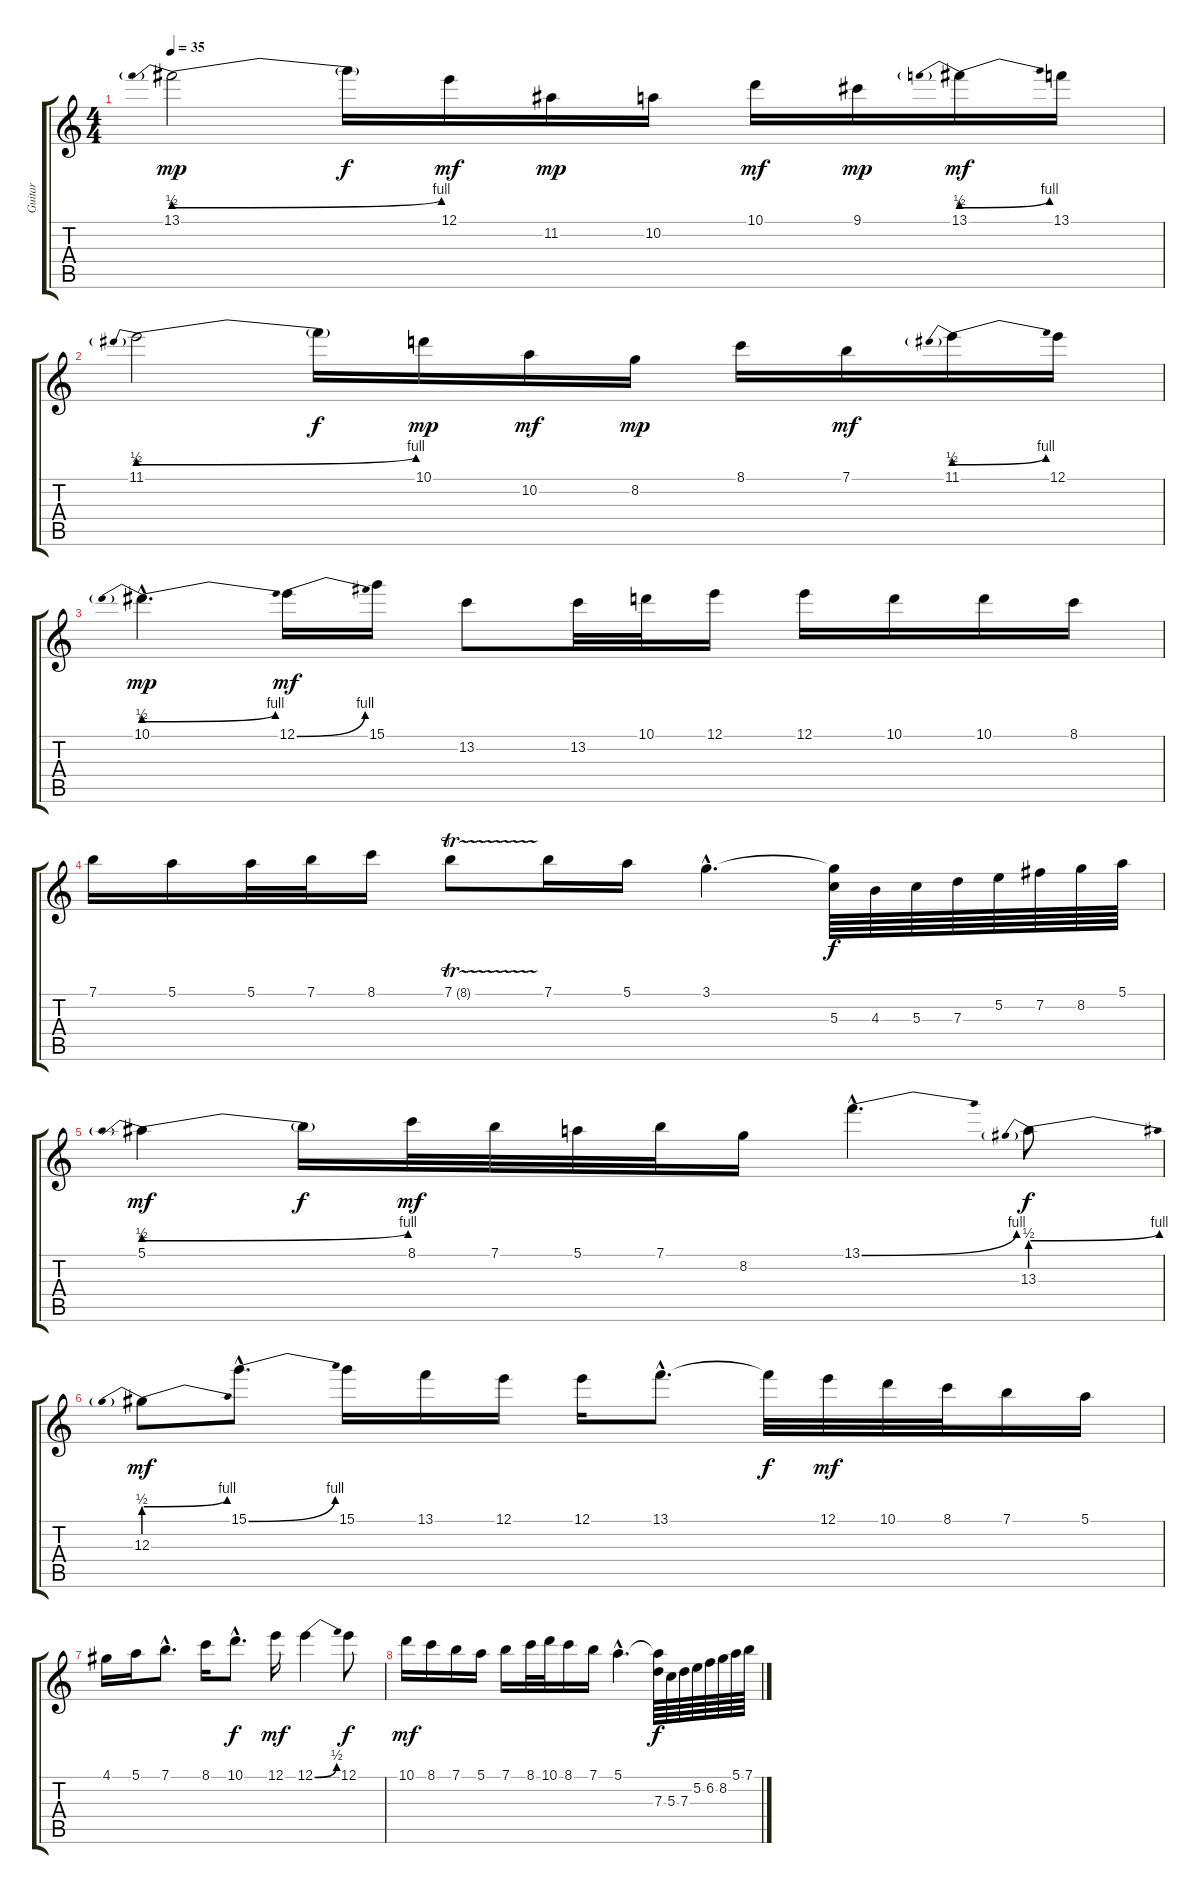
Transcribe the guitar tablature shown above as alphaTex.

\track ("Guitar" "Guitar") {instrument distortionguitar}
\staff {score tabs}
\tuning (E4 B3 G3 D3 A2 E2) {hide}
\ts (4 4)
\tempo 35
\clef g2
\ks c
13.1{be (prebendbend 0 2 60 4)}.2{dy mp} 13.1{t}.16{dy f} 12.1.16{dy mf} 11.2.16{dy mp} 10.2.16 10.1.16{dy mf} 9.1.16{dy mp} 13.1{be (prebendbend 0 2 60 4)}.16{dy mf} 13.1.16 |
11.1{be (prebendbend 0 2 60 4)}.2 11.1{t}.16{dy f} 10.1.16{dy mp} 10.2.16{dy mf} 8.2.16{dy mp} 8.1.16 7.1.16{dy mf} 11.1{be (prebendbend 0 2 60 4)}.16 12.1.16 |
10.1{be (prebendbend 0 2 60 4) hac}.4{d dy mp} 12.1{be (bend 0 0 60 4)}.16{dy mf} 15.1.16 13.2.8 13.2.32 10.1.32 12.1.16 12.1.16 10.1.16 10.1.16 8.1.16 |
7.1.16 5.1.16 5.1.32 7.1.32 8.1.16 7.1{tr (8 64)}.8 7.1.16 5.1.16 3.1{hac}.4{d} (3.1{t} 5.3).64{dy f} 4.3.64 5.3.64 7.3.64 5.2.64 7.2.64 8.2.64 5.1.64 |
5.1{be (prebendbend 0 2 60 4)}.4{dy mf} 5.1{t}.16{dy f} 8.1.32{dy mf} 7.1.32 5.1.32 7.1.32 8.2.16 13.1{be (bend 0 0 60 4) hac}.4{d} 13.3{be (prebendbend 0 2 60 4)}.8{dy f} |
12.3{be (prebendbend 0 2 60 4)}.8{dy mf} 15.1{be (bend 0 0 60 4) hac}.8{d} 15.1.16 13.1.16 12.1.16 12.1.16 13.1{hac}.8{d} 13.1{t}.32{dy f} 12.1.32{dy mf} 10.1.32 8.1.32 7.1.16 5.1.16 |
4.1.16 5.1.16 7.1{hac}.8{d} 8.1.16 10.1{hac}.8{d dy f} 12.1.16{dy mf} 12.1{be (bend 0 0 60 2)}.4 12.1.8{dy f} |
10.1.16{dy mf} 8.1.16 7.1.16 5.1.16 7.1.16 8.1.32 10.1.32 8.1.16 7.1.16 5.1{hac}.4{d} (5.1{t} 7.3).64{dy f} 5.3.64 7.3.64 5.2.64 6.2.64 8.2.64 5.1.64 7.1.64
